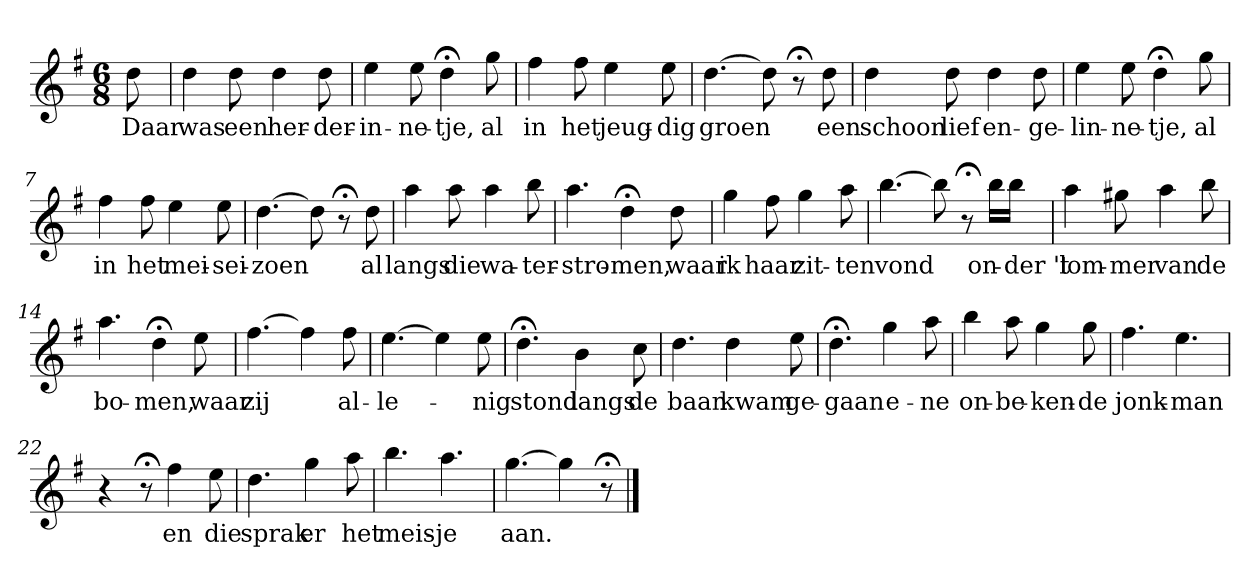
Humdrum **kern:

**kern	**text
*part1	*part1
*staff1	*staff1
*k[f#]	*
*G:	*
*M6/8	*
*MM120	*
=	=
8dd	Daar
=1	=1
4dd	was
8dd	een
4dd	her-
8dd	-der-
=2	=2
4ee	-in-
8ee	-ne-
4dd;<	-tje,
8gg	al
=3	=3
4ff#	in
8ff#	het
4ee	jeug-
8ee	-dig
=4	=4
[4.dd	groen
8dd]	.
8r;<	.
8dd	een
=5	=5
4dd	schoon
8dd	lief
4dd	en-
8dd	-ge-
=6	=6
4ee	-lin-
8ee	-ne-
4dd;<	-tje,
8gg	al
=7	=7
4ff#	in
8ff#	het
4ee	mei-
8ee	-sei-
=8	=8
[4.dd	-zoen
8dd]	.
8r;<	.
8dd	al
=9	=9
4aa	langs
8aa	die
4aa	wa-
8bb	-ter-
=10	=10
4.aa	-stro-
4dd;<	-men,
8dd	waar
=11	=11
4gg	ik
8ff#	haar
4gg	zit-
8aa	-ten
=12	=12
[4.bb	vond
8bb]	.
8r;<	.
16bbLL	on-
16bbJJ	-der 't
=13	=13
4aa	lom-
8gg#X	-mer
4aa	van
8bb	de
=14	=14
4.aa	bo-
4dd;<	-men,
8ee	waar
=15	=15
[4.ff#	zij
4ff#]	.
8ff#	al-
=16	=16
[4.ee	-le-
4ee]	.
8ee	-nig
=17	=17
4.dd;<	stond
4b	langs
8cc	de
=18	=18
4.dd	baan
4dd	kwam
8ee	ge-
=19	=19
4.dd;<	-gaan
4gg	e-
8aa	-ne
=20	=20
4bb	on-
8aa	-be-
4gg	-ken-
8gg	-de
=21	=21
4.ff#	jonk-
4.ee	-man
=22	=22
4r	.
8r;<	.
4ff#	en
8ee	die
=23	=23
4.dd	sprak
4gg	er
8aa	het
=24	=24
4.bb	meis-
4.aa	-je
=25	=25
[4.gg	aan.
4gg]	.
8r;<	.
==	==
*-	*-
